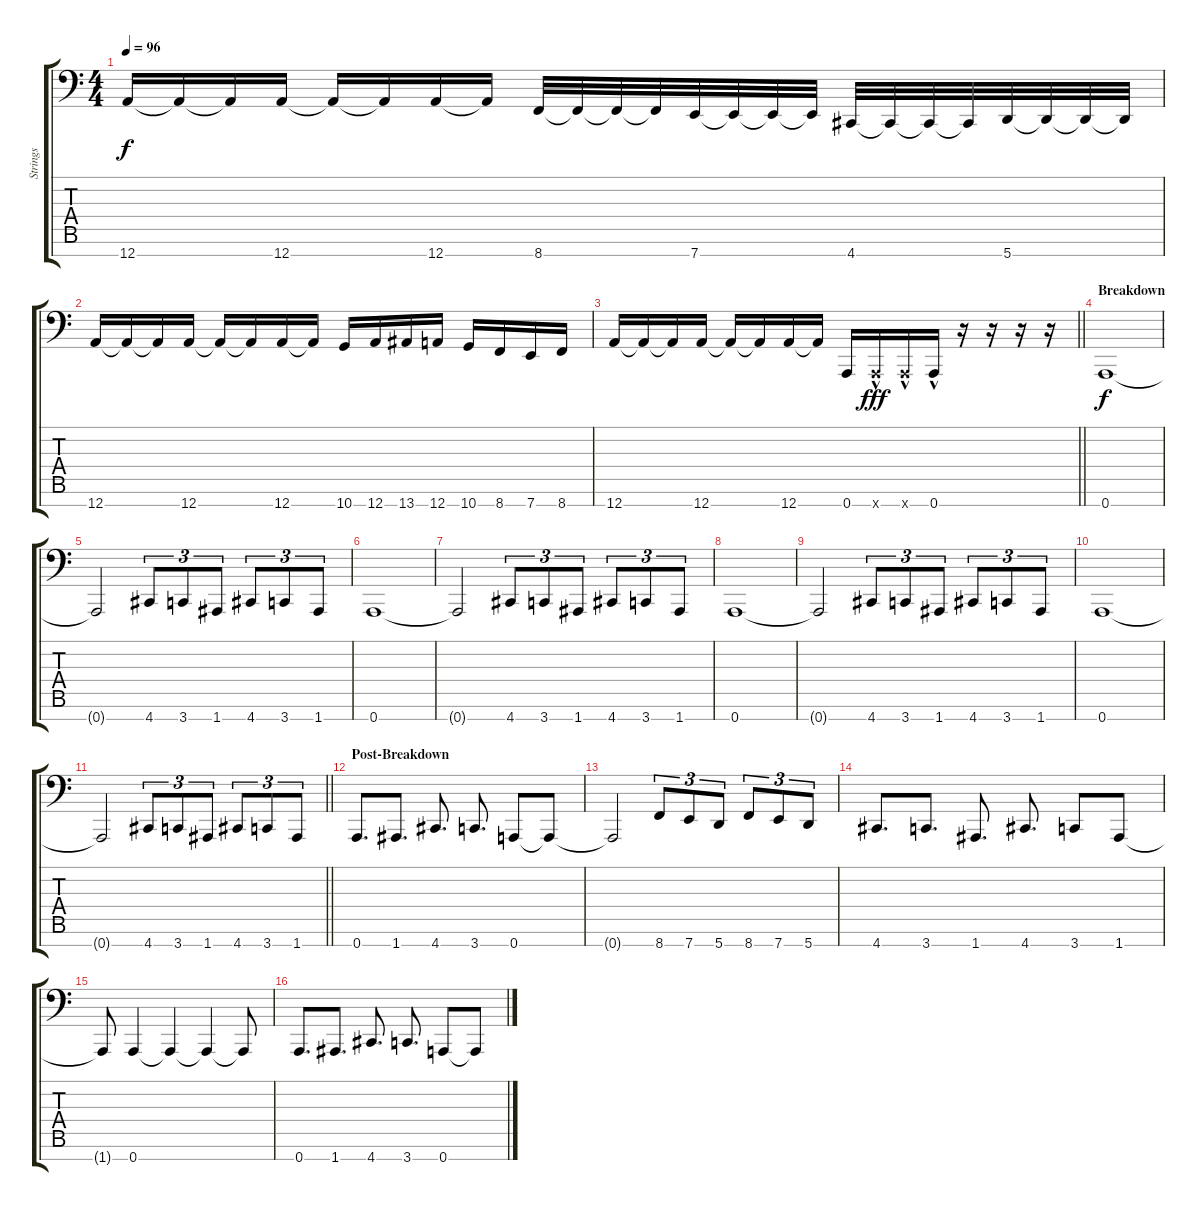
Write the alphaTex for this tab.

\track ("Strings" "Strings") {instrument tremolostrings}
\staff {score tabs}
\tuning (E4 B3 G3 D3 A2 E2 A1) {hide}
\ts (4 4)
\tempo 96
\clef f4
\ks c
12.7.16{dy f} 12.7{t}.16 12.7{t}.16 12.7.16 12.7{t}.16 12.7{t}.16 12.7.16 12.7{t}.16 8.7.32 8.7{t}.32 8.7{t}.32 8.7{t}.32 7.7.32 7.7{t}.32 7.7{t}.32 7.7{t}.32 4.7.32 4.7{t}.32 4.7{t}.32 4.7{t}.32 5.7.32 5.7{t}.32 5.7{t}.32 5.7{t}.32 |
12.7.16 12.7{t}.16 12.7{t}.16 12.7.16 12.7{t}.16 12.7{t}.16 12.7.16 12.7{t}.16 10.7.16 12.7.16 13.7.16 12.7.16 10.7.16 8.7.16 7.7.16 8.7.16 |
\barLineRight lightlight
12.7.16 12.7{t}.16 12.7{t}.16 12.7.16 12.7{t}.16 12.7{t}.16 12.7.16 12.7{t}.16 0.7.16 0.7{hac x}.16{dy fff} 0.7{hac x}.16 0.7{hac}.16 r.16 r.16 r.16 r.16 |
\section ("" "Breakdown")
0.7.1{dy f} |
0.7{t}.2 4.7.8{tu (3 2)} 3.7.8{tu (3 2)} 1.7.8{tu (3 2)} 4.7.8{tu (3 2)} 3.7.8{tu (3 2)} 1.7.8{tu (3 2)} |
0.7.1 |
0.7{t}.2 4.7.8{tu (3 2)} 3.7.8{tu (3 2)} 1.7.8{tu (3 2)} 4.7.8{tu (3 2)} 3.7.8{tu (3 2)} 1.7.8{tu (3 2)} |
0.7.1 |
0.7{t}.2 4.7.8{tu (3 2)} 3.7.8{tu (3 2)} 1.7.8{tu (3 2)} 4.7.8{tu (3 2)} 3.7.8{tu (3 2)} 1.7.8{tu (3 2)} |
0.7.1 |
\barLineRight lightlight
0.7{t}.2 4.7.8{tu (3 2)} 3.7.8{tu (3 2)} 1.7.8{tu (3 2)} 4.7.8{tu (3 2)} 3.7.8{tu (3 2)} 1.7.8{tu (3 2)} |
\section ("" "Post-Breakdown")
0.7.8{d} 1.7.8{d} 4.7.8{d} 3.7.8{d} 0.7.8 0.7{t}.8 |
0.7{t}.2 8.7.8{tu (3 2)} 7.7.8{tu (3 2)} 5.7.8{tu (3 2)} 8.7.8{tu (3 2)} 7.7.8{tu (3 2)} 5.7.8{tu (3 2)} |
4.7.8{d} 3.7.8{d} 1.7.8{d} 4.7.8{d} 3.7.8 1.7.8 |
1.7{t}.8 0.7.4 0.7{t}.4 0.7{t}.4 0.7{t}.8 |
0.7.8{d} 1.7.8{d} 4.7.8{d} 3.7.8{d} 0.7.8 0.7{t}.8
